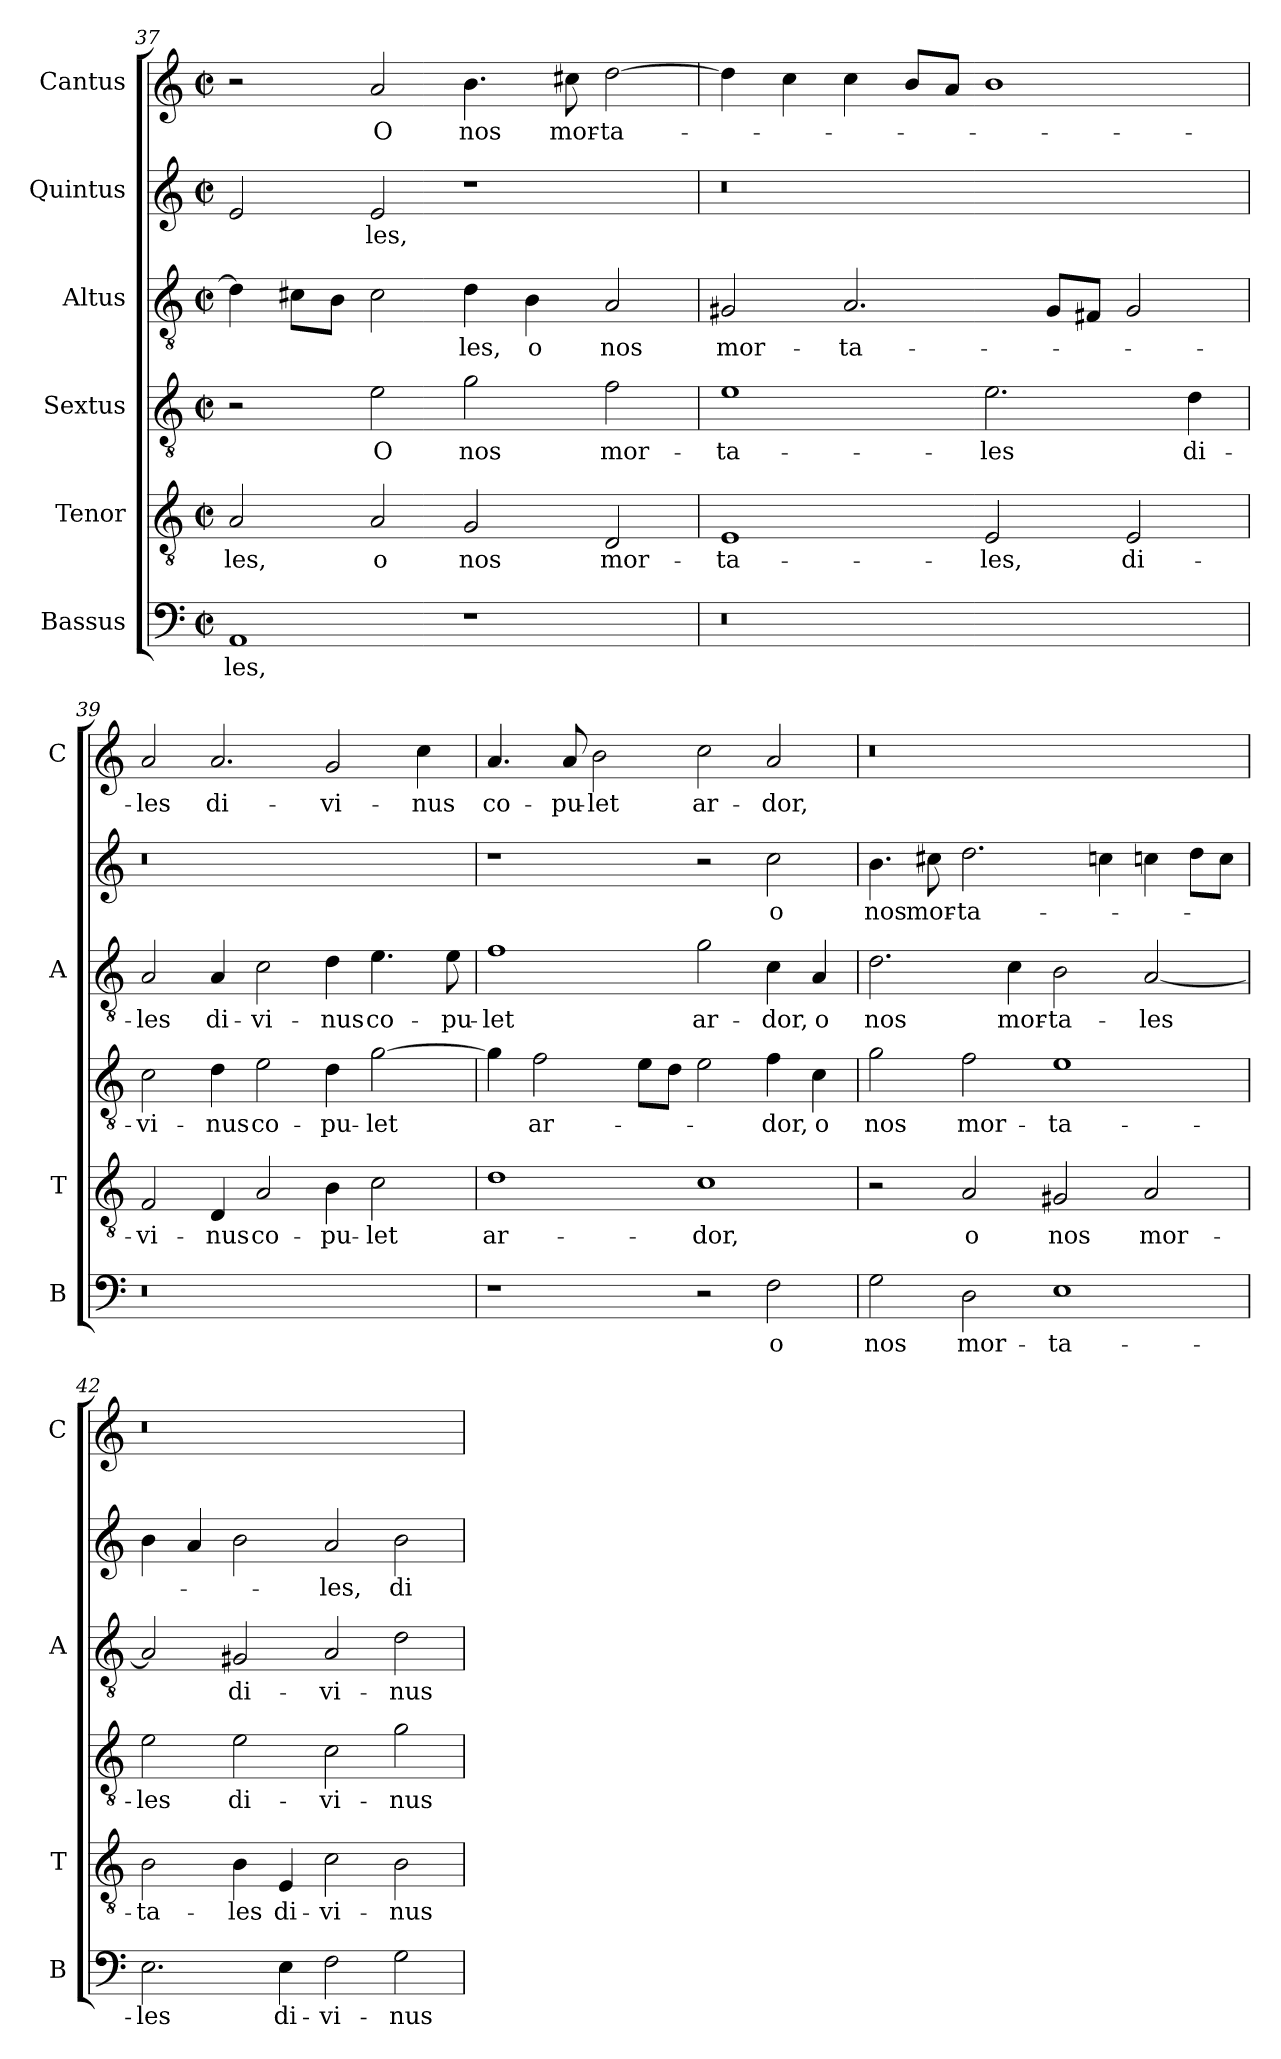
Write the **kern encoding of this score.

**kern	**text	**kern	**text	**kern	**text	**kern	**text	**kern	**text	**kern	**text
*part6	*part6	*part5	*part5	*part4	*part4	*part3	*part3	*part2	*part2	*part1	*part1
*staff6	*staff6	*staff5	*staff5	*staff4	*staff4	*staff3	*staff3	*staff2	*staff2	*staff1	*staff1
*I"Bassus	*	*I"Tenor	*	*I"Sextus	*	*I"Altus	*	*I"Quintus	*	*I"Cantus	*
*I'B	*	*I'T	*	*	*	*I'A	*	*	*	*I'C	*
*clefF4	*	*clefGv2	*	*clefGv2	*	*clefGv2	*	*clefG2	*	*clefG2	*
*k[]	*	*k[]	*	*k[]	*	*k[]	*	*k[]	*	*k[]	*
*C:	*	*C:	*	*C:	*	*C:	*	*C:	*	*C:	*
*M2/2	*	*M2/2	*	*M2/2	*	*M2/2	*	*M2/2	*	*M2/2	*
*met(c|)	*	*met(c|)	*	*met(c|)	*	*met(c|)	*	*met(c|)	*	*met(c|)	*
=37	=37	=37	=37	=37	=37	=37	=37	=37	=37	=37	=37
1AA	-les,	2A/	-les,	2r	.	4d\]	.	2e/	.	2r	.
.	.	.	.	.	.	8c#X\L	.	.	.	.	.
.	.	.	.	.	.	8B\J	.	.	.	.	.
.	.	2A/	o	2e\	O	2c#\	.	2e/	-les,	2a/	O
1r	.	2G/	nos	2g\	nos	4d\	-les,	1r	.	4.b\	nos
.	.	.	.	.	.	4B\	o	.	.	.	.
.	.	.	.	.	.	.	.	.	.	8cc#X\	mor-
.	.	2D/	mor-	2f\	mor-	2A/	nos	.	.	[2dd\	-ta-
=38	=38	=38	=38	=38	=38	=38	=38	=38	=38	=38	=38
0r	.	1E	-ta-	1e	-ta-	2G#X/	mor-	0r	.	4dd\]	.
.	.	.	.	.	.	.	.	.	.	4cc\	.
.	.	.	.	.	.	2.A/	-ta-	.	.	4cc\	.
.	.	.	.	.	.	.	.	.	.	8b/L	.
.	.	.	.	.	.	.	.	.	.	8a/J	.
.	.	2E/	-les,	2.e\	-les	.	.	.	.	1b	.
.	.	.	.	.	.	8G#/L	.	.	.	.	.
.	.	.	.	.	.	8F#X/J	.	.	.	.	.
.	.	2E/	di-	.	.	2G#/	.	.	.	.	.
.	.	.	.	4d\	di-	.	.	.	.	.	.
!!LO:PB:g=z
=39	=39	=39	=39	=39	=39	=39	=39	=39	=39	=39	=39
0r	.	2F/	-vi-	2c\	-vi-	2A/	-les	0r	.	2a/	-les
.	.	4D/	-nus	4d\	-nus	4A/	di-	.	.	2.a/	di-
.	.	2A/	co-	2e\	co-	2c\	-vi-	.	.	.	.
.	.	4B\	-pu-	4d\	-pu-	4d\	-nus	.	.	2g/	-vi-
.	.	2c\	-let	[2g\	-let	4.e\	co-	.	.	.	.
.	.	.	.	.	.	.	.	.	.	4cc\	-nus
.	.	.	.	.	.	8e\	-pu-	.	.	.	.
=40	=40	=40	=40	=40	=40	=40	=40	=40	=40	=40	=40
1r	.	1d	ar-	4g\]	.	1f	-let	1r	.	4.a/	co-
.	.	.	.	2f\	ar-	.	.	.	.	.	.
.	.	.	.	.	.	.	.	.	.	8a/	-pu-
.	.	.	.	.	.	.	.	.	.	2b\	-let
.	.	.	.	8e\L	.	.	.	.	.	.	.
.	.	.	.	8d\J	.	.	.	.	.	.	.
2r	.	1c	-dor,	2e\	.	2g\	ar-	2r	.	2cc\	ar-
2F\	o	.	.	4f\	-dor,	4c\	-dor,	2cc\	o	2a/	-dor,
.	.	.	.	4c\	o	4A/	o	.	.	.	.
=41	=41	=41	=41	=41	=41	=41	=41	=41	=41	=41	=41
2G\	nos	2r	.	2g\	nos	2.d\	nos	4.b\	nos	0r	.
.	.	.	.	.	.	.	.	8cc#X\	mor-	.	.
2D\	mor-	2A/	o	2f\	mor-	.	.	2.dd\	-ta-	.	.
.	.	.	.	.	.	4c\	mor-	.	.	.	.
1E	-ta-	2G#X/	nos	1e	-ta-	2B\	-ta-	.	.	.	.
.	.	.	.	.	.	.	.	4ccn\	.	.	.
.	.	2A/	mor-	.	.	[2A/	-les	4ccn\	.	.	.
.	.	.	.	.	.	.	.	8dd\L	.	.	.
.	.	.	.	.	.	.	.	8cc\J	.	.	.
!!LO:LB:g=z
=42	=42	=42	=42	=42	=42	=42	=42	=42	=42	=42	=42
2.E\	-les	2B\	-ta-	2e\	-les	2A/]	.	4b\	.	0r	.
.	.	.	.	.	.	.	.	4a/	.	.	.
.	.	4B\	-les	2e\	di-	2G#X/	di-	2b\	.	.	.
4E\	di-	4E/	di-	.	.	.	.	.	.	.	.
2F\	-vi-	2c\	-vi-	2c\	-vi-	2A/	-vi-	2a/	-les,	.	.
2G\	-nus	2B\	-nus	2g\	-nus	2d\	-nus	2b\	di-	.	.
=	=	=	=	=	=	=	=	=	=	=	=
*-	*-	*-	*-	*-	*-	*-	*-	*-	*-	*-	*-
